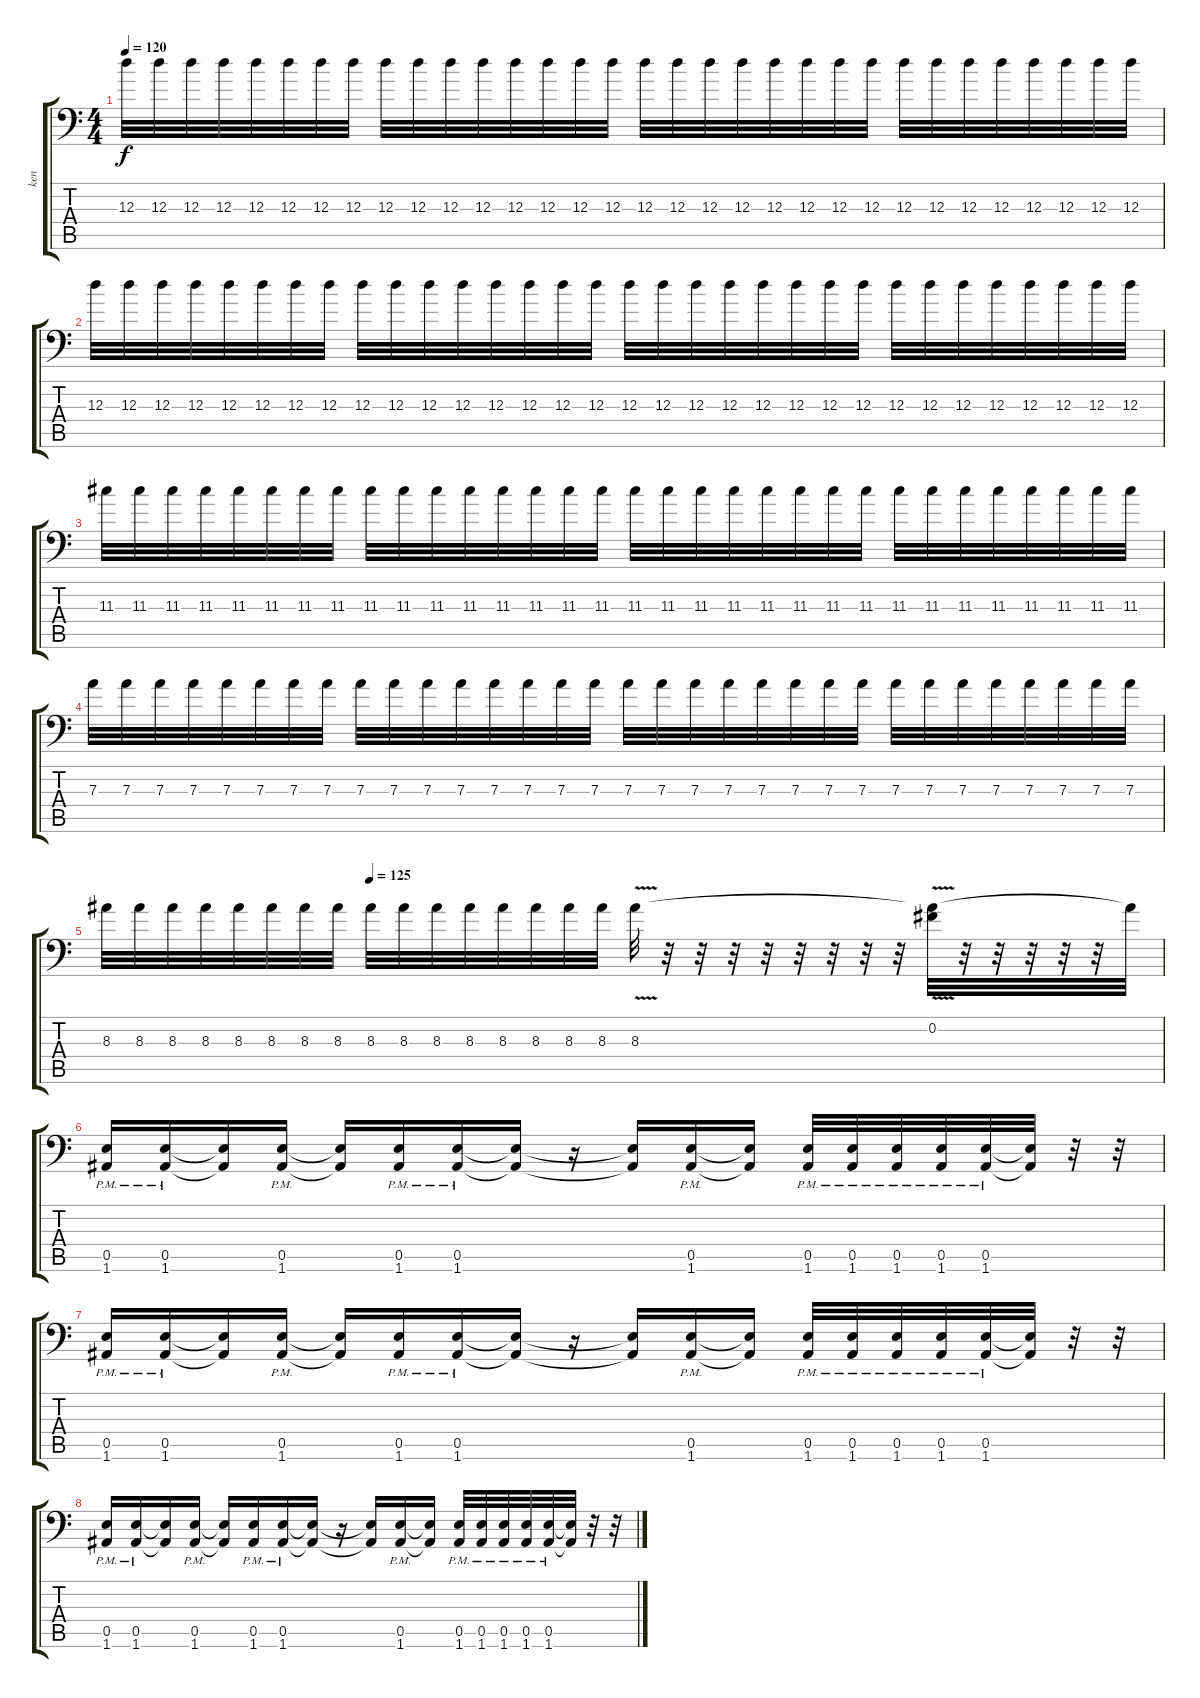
\track ("ken" "ken") {instrument distortionguitar}
\staff {score tabs}
\tuning (B3 Gb3 D3 A2 E2 A1) {hide}
\ts (4 4)
\tempo 120
\clef f4
\ks c
12.3.32{dy f} 12.3.32 12.3.32 12.3.32 12.3.32 12.3.32 12.3.32 12.3.32 12.3.32 12.3.32 12.3.32 12.3.32 12.3.32 12.3.32 12.3.32 12.3.32 12.3.32 12.3.32 12.3.32 12.3.32 12.3.32 12.3.32 12.3.32 12.3.32 12.3.32 12.3.32 12.3.32 12.3.32 12.3.32 12.3.32 12.3.32 12.3.32 |
12.3.32 12.3.32 12.3.32 12.3.32 12.3.32 12.3.32 12.3.32 12.3.32 12.3.32 12.3.32 12.3.32 12.3.32 12.3.32 12.3.32 12.3.32 12.3.32 12.3.32 12.3.32 12.3.32 12.3.32 12.3.32 12.3.32 12.3.32 12.3.32 12.3.32 12.3.32 12.3.32 12.3.32 12.3.32 12.3.32 12.3.32 12.3.32 |
11.3.32 11.3.32 11.3.32 11.3.32 11.3.32 11.3.32 11.3.32 11.3.32 11.3.32 11.3.32 11.3.32 11.3.32 11.3.32 11.3.32 11.3.32 11.3.32 11.3.32 11.3.32 11.3.32 11.3.32 11.3.32 11.3.32 11.3.32 11.3.32 11.3.32 11.3.32 11.3.32 11.3.32 11.3.32 11.3.32 11.3.32 11.3.32 |
7.3.32 7.3.32 7.3.32 7.3.32 7.3.32 7.3.32 7.3.32 7.3.32 7.3.32 7.3.32 7.3.32 7.3.32 7.3.32 7.3.32 7.3.32 7.3.32 7.3.32 7.3.32 7.3.32 7.3.32 7.3.32 7.3.32 7.3.32 7.3.32 7.3.32 7.3.32 7.3.32 7.3.32 7.3.32 7.3.32 7.3.32 7.3.32 |
\tempo (125 0.25)
8.3.32 8.3.32 8.3.32 8.3.32 8.3.32 8.3.32 8.3.32 8.3.32 8.3.32 8.3.32 8.3.32 8.3.32 8.3.32 8.3.32 8.3.32 8.3.32 8.3{v}.32 r.32 r.32 r.32 r.32 r.32 r.32 r.32 r.32 (0.2 8.3{t}).32 r.32 r.32 r.32 r.32 r.32 8.3{t}.32 |
(0.5 1.6{pm}).16 (0.5 1.6{pm}).16 (0.5{t} 1.6{t}).16 (0.5 1.6{pm}).16 (0.5{t} 1.6{t}).16 (0.5 1.6{pm}).16 (0.5 1.6{pm}).16 (0.5{t} 1.6{t}).16 r.16 (0.5{t} 1.6{t}).16 (0.5 1.6{pm}).16 (0.5{t} 1.6{t}).16 (0.5 1.6{pm}).32 (0.5 1.6{pm}).32 (0.5 1.6{pm}).32 (0.5 1.6{pm}).32 (0.5 1.6{pm}).32 (0.5{t} 1.6{t}).32 r.32 r.32 |
(0.5 1.6{pm}).16 (0.5 1.6{pm}).16 (0.5{t} 1.6{t}).16 (0.5 1.6{pm}).16 (0.5{t} 1.6{t}).16 (0.5 1.6{pm}).16 (0.5 1.6{pm}).16 (0.5{t} 1.6{t}).16 r.16 (0.5{t} 1.6{t}).16 (0.5 1.6{pm}).16 (0.5{t} 1.6{t}).16 (0.5 1.6{pm}).32 (0.5 1.6{pm}).32 (0.5 1.6{pm}).32 (0.5 1.6{pm}).32 (0.5 1.6{pm}).32 (0.5{t} 1.6{t}).32 r.32 r.32 |
(0.5 1.6{pm}).16 (0.5 1.6{pm}).16 (0.5{t} 1.6{t}).16 (0.5 1.6{pm}).16 (0.5{t} 1.6{t}).16 (0.5 1.6{pm}).16 (0.5 1.6{pm}).16 (0.5{t} 1.6{t}).16 r.16 (0.5{t} 1.6{t}).16 (0.5 1.6{pm}).16 (0.5{t} 1.6{t}).16 (0.5 1.6{pm}).32 (0.5 1.6{pm}).32 (0.5 1.6{pm}).32 (0.5 1.6{pm}).32 (0.5 1.6{pm}).32 (0.5{t} 1.6{t}).32 r.32 r.32
